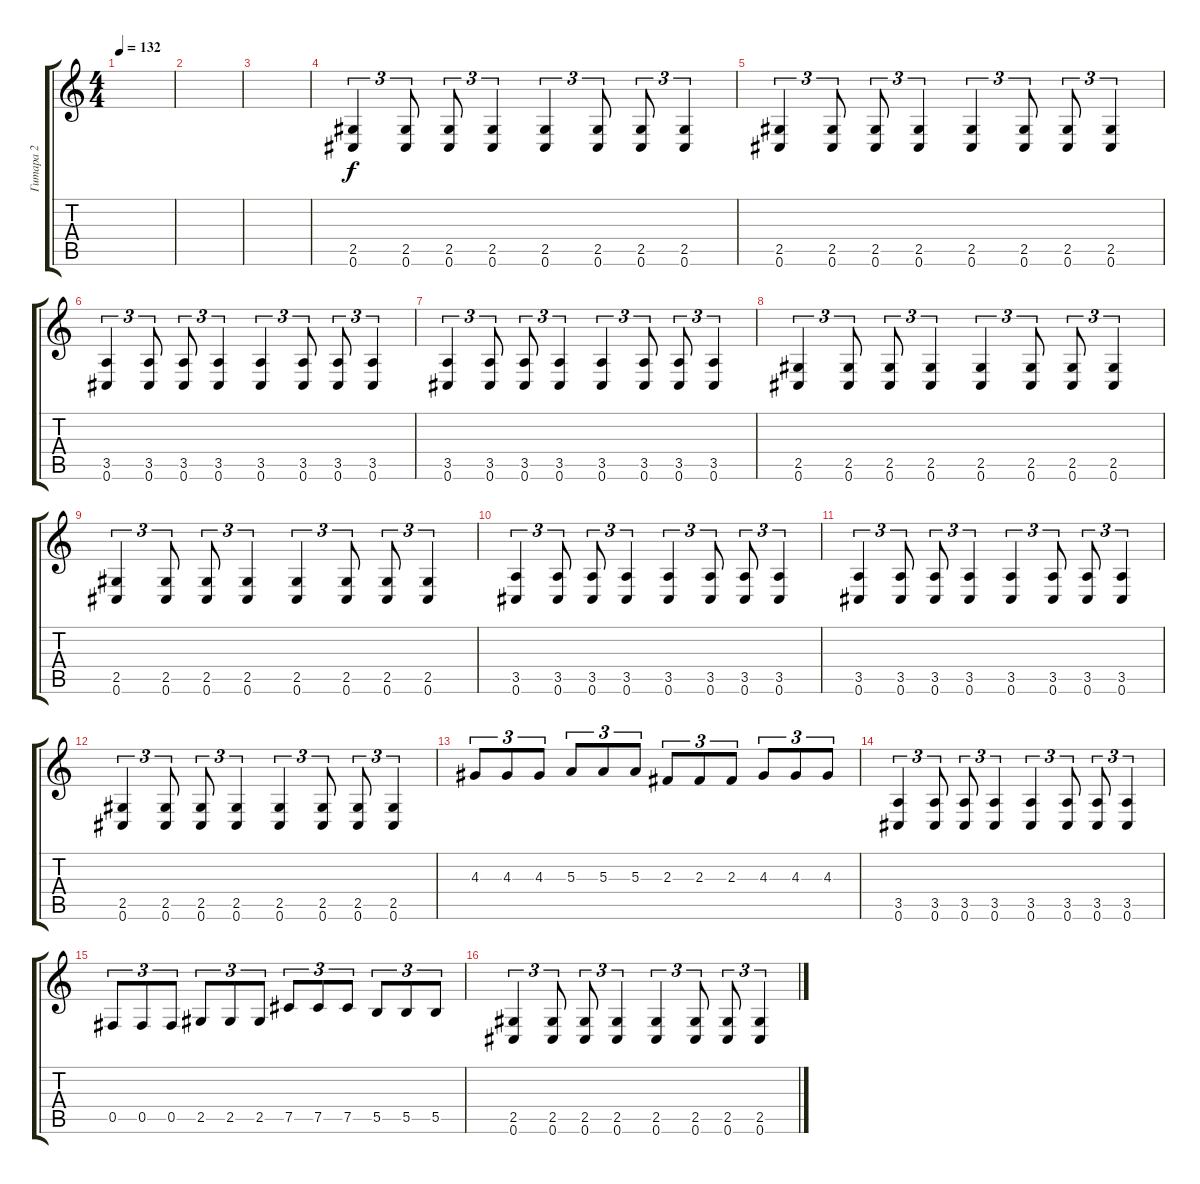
\track ("Гитара 2" "Гитара 2") {instrument distortionguitar}
\staff {score tabs}
\tuning (Db4 Ab3 E3 B2 Gb2 Db2) {hide}
\ts (4 4)
\tempo 132
\clef g2
\ks c
|
|
|
(2.5 0.6).4{tu (3 2)} (2.5 0.6).8{tu (3 2)} (2.5 0.6).8{tu (3 2)} (2.5 0.6).4{tu (3 2)} (2.5 0.6).4{tu (3 2)} (2.5 0.6).8{tu (3 2)} (2.5 0.6).8{tu (3 2)} (2.5 0.6).4{tu (3 2)} |
(2.5 0.6).4{tu (3 2)} (2.5 0.6).8{tu (3 2)} (2.5 0.6).8{tu (3 2)} (2.5 0.6).4{tu (3 2)} (2.5 0.6).4{tu (3 2)} (2.5 0.6).8{tu (3 2)} (2.5 0.6).8{tu (3 2)} (2.5 0.6).4{tu (3 2)} |
(3.5 0.6).4{tu (3 2)} (3.5 0.6).8{tu (3 2)} (3.5 0.6).8{tu (3 2)} (3.5 0.6).4{tu (3 2)} (3.5 0.6).4{tu (3 2)} (3.5 0.6).8{tu (3 2)} (3.5 0.6).8{tu (3 2)} (3.5 0.6).4{tu (3 2)} |
(3.5 0.6).4{tu (3 2)} (3.5 0.6).8{tu (3 2)} (3.5 0.6).8{tu (3 2)} (3.5 0.6).4{tu (3 2)} (3.5 0.6).4{tu (3 2)} (3.5 0.6).8{tu (3 2)} (3.5 0.6).8{tu (3 2)} (3.5 0.6).4{tu (3 2)} |
(2.5 0.6).4{tu (3 2)} (2.5 0.6).8{tu (3 2)} (2.5 0.6).8{tu (3 2)} (2.5 0.6).4{tu (3 2)} (2.5 0.6).4{tu (3 2)} (2.5 0.6).8{tu (3 2)} (2.5 0.6).8{tu (3 2)} (2.5 0.6).4{tu (3 2)} |
(2.5 0.6).4{tu (3 2)} (2.5 0.6).8{tu (3 2)} (2.5 0.6).8{tu (3 2)} (2.5 0.6).4{tu (3 2)} (2.5 0.6).4{tu (3 2)} (2.5 0.6).8{tu (3 2)} (2.5 0.6).8{tu (3 2)} (2.5 0.6).4{tu (3 2)} |
(3.5 0.6).4{tu (3 2)} (3.5 0.6).8{tu (3 2)} (3.5 0.6).8{tu (3 2)} (3.5 0.6).4{tu (3 2)} (3.5 0.6).4{tu (3 2)} (3.5 0.6).8{tu (3 2)} (3.5 0.6).8{tu (3 2)} (3.5 0.6).4{tu (3 2)} |
(3.5 0.6).4{tu (3 2)} (3.5 0.6).8{tu (3 2)} (3.5 0.6).8{tu (3 2)} (3.5 0.6).4{tu (3 2)} (3.5 0.6).4{tu (3 2)} (3.5 0.6).8{tu (3 2)} (3.5 0.6).8{tu (3 2)} (3.5 0.6).4{tu (3 2)} |
(2.5 0.6).4{tu (3 2)} (2.5 0.6).8{tu (3 2)} (2.5 0.6).8{tu (3 2)} (2.5 0.6).4{tu (3 2)} (2.5 0.6).4{tu (3 2)} (2.5 0.6).8{tu (3 2)} (2.5 0.6).8{tu (3 2)} (2.5 0.6).4{tu (3 2)} |
4.3.8{tu (3 2)} 4.3.8{tu (3 2)} 4.3.8{tu (3 2)} 5.3.8{tu (3 2)} 5.3.8{tu (3 2)} 5.3.8{tu (3 2)} 2.3.8{tu (3 2)} 2.3.8{tu (3 2)} 2.3.8{tu (3 2)} 4.3.8{tu (3 2)} 4.3.8{tu (3 2)} 4.3.8{tu (3 2)} |
(3.5 0.6).4{tu (3 2)} (3.5 0.6).8{tu (3 2)} (3.5 0.6).8{tu (3 2)} (3.5 0.6).4{tu (3 2)} (3.5 0.6).4{tu (3 2)} (3.5 0.6).8{tu (3 2)} (3.5 0.6).8{tu (3 2)} (3.5 0.6).4{tu (3 2)} |
0.5.8{tu (3 2)} 0.5.8{tu (3 2)} 0.5.8{tu (3 2)} 2.5.8{tu (3 2)} 2.5.8{tu (3 2)} 2.5.8{tu (3 2)} 7.5.8{tu (3 2)} 7.5.8{tu (3 2)} 7.5.8{tu (3 2)} 5.5.8{tu (3 2)} 5.5.8{tu (3 2)} 5.5.8{tu (3 2)} |
(2.5 0.6).4{tu (3 2)} (2.5 0.6).8{tu (3 2)} (2.5 0.6).8{tu (3 2)} (2.5 0.6).4{tu (3 2)} (2.5 0.6).4{tu (3 2)} (2.5 0.6).8{tu (3 2)} (2.5 0.6).8{tu (3 2)} (2.5 0.6).4{tu (3 2)}
